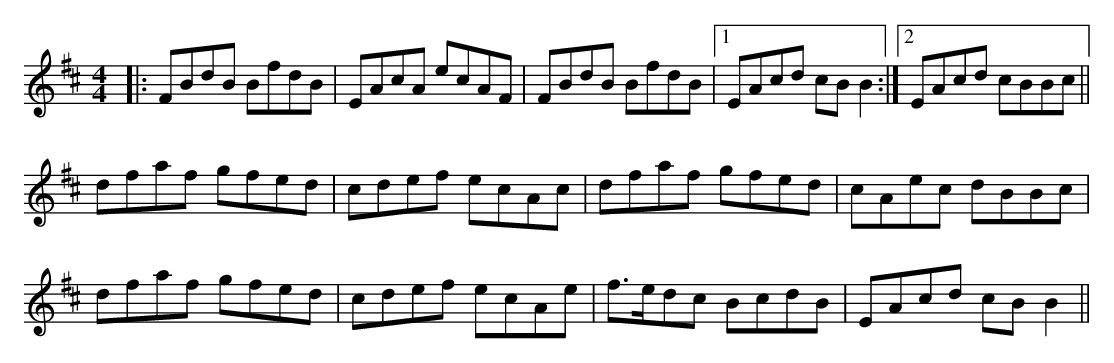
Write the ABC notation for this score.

X:1
M:4/4
K:Bmin
|:FBdB BfdB|EAcA ecAF|FBdB BfdB|1 EAcd cB B2:|2 EAcd cBBc||
dfaf gfed|cdef ecAc|dfaf gfed|cAec dBBc|
dfaf gfed|cdef ecAe|f>edc BcdB|EAcd cBB2||
